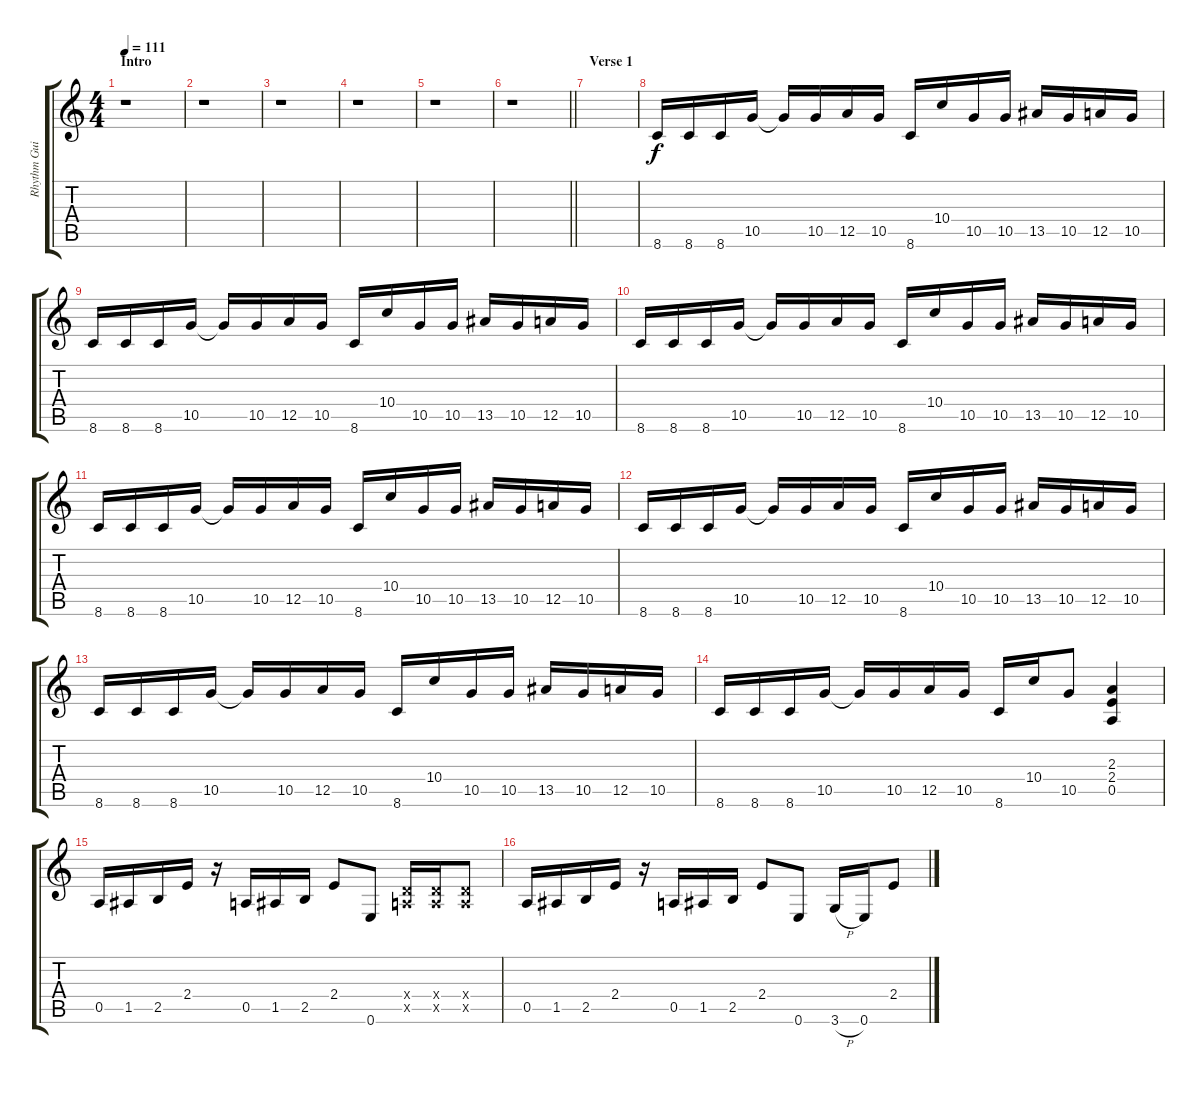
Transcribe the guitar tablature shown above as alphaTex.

\track ("Rhythm Guitar 2" "Rhythm Gui") {instrument distortionguitar}
\staff {score tabs}
\tuning (E4 B3 G3 D3 A2 E2) {hide}
\ts (4 4)
\section ("" "Intro")
\tempo 111
\clef g2
\ks c
r.1{dy f instrument distortionguitar} |
r.1 |
r.1 |
r.1 |
r.1 |
\barLineRight lightlight
r.1 |
\section ("" "Verse 1")
|
8.6.16 8.6.16 8.6.16 10.5.16 10.5{t}.16 10.5.16 12.5.16 10.5.16 8.6.16 10.4.16 10.5.16 10.5.16 13.5.16 10.5.16 12.5.16 10.5.16 |
8.6.16 8.6.16 8.6.16 10.5.16 10.5{t}.16 10.5.16 12.5.16 10.5.16 8.6.16 10.4.16 10.5.16 10.5.16 13.5.16 10.5.16 12.5.16 10.5.16 |
8.6.16 8.6.16 8.6.16 10.5.16 10.5{t}.16 10.5.16 12.5.16 10.5.16 8.6.16 10.4.16 10.5.16 10.5.16 13.5.16 10.5.16 12.5.16 10.5.16 |
8.6.16 8.6.16 8.6.16 10.5.16 10.5{t}.16 10.5.16 12.5.16 10.5.16 8.6.16 10.4.16 10.5.16 10.5.16 13.5.16 10.5.16 12.5.16 10.5.16 |
8.6.16 8.6.16 8.6.16 10.5.16 10.5{t}.16 10.5.16 12.5.16 10.5.16 8.6.16 10.4.16 10.5.16 10.5.16 13.5.16 10.5.16 12.5.16 10.5.16 |
8.6.16 8.6.16 8.6.16 10.5.16 10.5{t}.16 10.5.16 12.5.16 10.5.16 8.6.16 10.4.16 10.5.16 10.5.16 13.5.16 10.5.16 12.5.16 10.5.16 |
8.6.16 8.6.16 8.6.16 10.5.16 10.5{t}.16 10.5.16 12.5.16 10.5.16 8.6.16 10.4.16 10.5.8 (2.3 2.4 0.5).4 |
0.5.16 1.5.16 2.5.16 2.4.16 r.16 0.5.16 1.5.16 2.5.16 2.4.8 0.6.8 (0.4{x} 0.5{x}).16 (0.4{x} 0.5{x}).16 (0.4{x} 0.5{x}).8 |
0.5.16 1.5.16 2.5.16 2.4.16 r.16 0.5.16 1.5.16 2.5.16 2.4.8 0.6.8 3.6{h}.16 0.6.16 2.4.8
